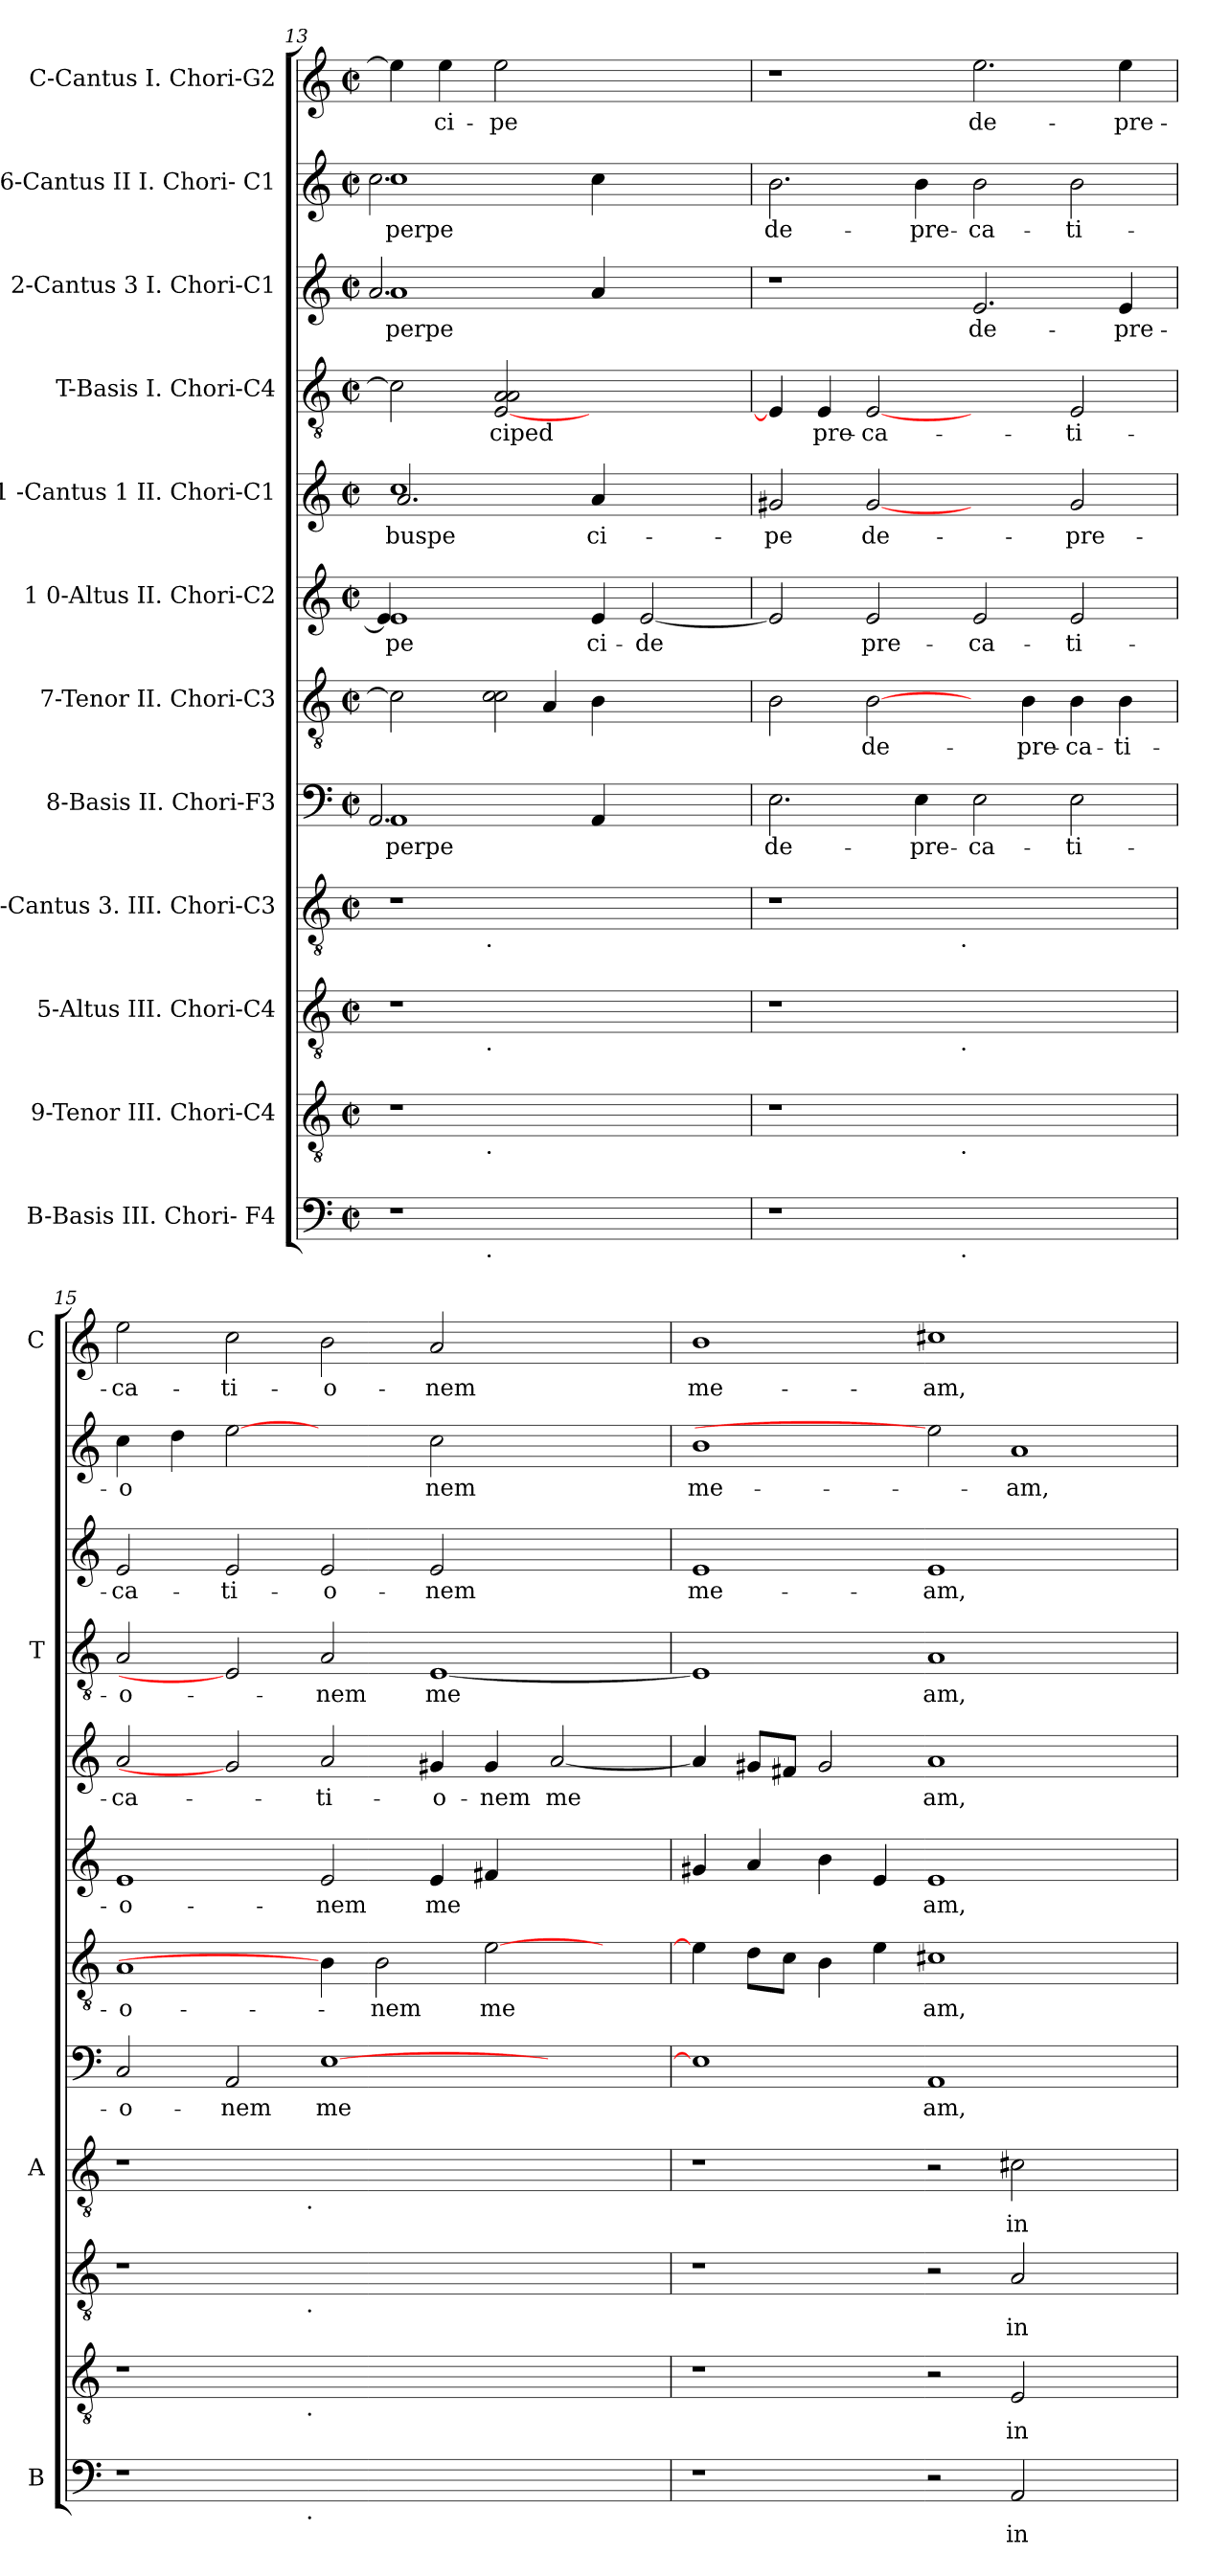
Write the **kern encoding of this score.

**kern	**text	**kern	**text	**kern	**text	**kern	**text	**kern	**text	**kern	**text	**kern	**text	**kern	**text	**kern	**text	**kern	**text	**kern	**text	**kern	**text
*part12	*part12	*part11	*part11	*part10	*part10	*part9	*part9	*part8	*part8	*part7	*part7	*part6	*part6	*part5	*part5	*part4	*part4	*part3	*part3	*part2	*part2	*part1	*part1
*staff12	*staff12	*staff11	*staff11	*staff10	*staff10	*staff9	*staff9	*staff8	*staff8	*staff7	*staff7	*staff6	*staff6	*staff5	*staff5	*staff4	*staff4	*staff3	*staff3	*staff2	*staff2	*staff1	*staff1
*I"B-Basis  III. Chori- F4	*	*I"9-Tenor  III. Chori-C4	*	*I"5-Altus  III. Chori-C4	*	*I"A-Cantus 3.  III. Chori-C3	*	*I"8-Basis  II. Chori-F3	*	*I"7-Tenor  II. Chori-C3	*	*I"1 0-Altus  II. Chori-C2	*	*I"11 -Cantus 1  II. Chori-C1	*	*I"T-Basis  I. Chori-C4	*	*I"1 2-Cantus 3  I. Chori-C1	*	*I"6-Cantus II  I. Chori- C1	*	*I"C-Cantus  I. Chori-G2	*
*I'B	*	*	*	*	*	*I'A	*	*	*	*	*	*	*	*	*	*I'T	*	*	*	*	*	*I'C	*
*clefF4	*	*clefGv2	*	*clefGv2	*	*clefGv2	*	*clefF4	*	*clefGv2	*	*clefG2	*	*clefG2	*	*clefGv2	*	*clefG2	*	*clefG2	*	*clefG2	*
*k[]	*	*k[]	*	*k[]	*	*k[]	*	*k[]	*	*k[]	*	*k[]	*	*k[]	*	*k[]	*	*k[]	*	*k[]	*	*k[]	*
*C:	*	*C:	*	*C:	*	*C:	*	*C:	*	*C:	*	*C:	*	*C:	*	*C:	*	*C:	*	*C:	*	*C:	*
*M2/2	*	*M2/2	*	*M2/2	*	*M2/2	*	*M2/2	*	*M2/2	*	*M2/2	*	*M2/2	*	*M2/2	*	*M2/2	*	*M2/2	*	*M2/2	*
*met(c|)	*	*met(c|)	*	*met(c|)	*	*met(c|)	*	*met(c|)	*	*met(c|)	*	*met(c|)	*	*met(c|)	*	*met(c|)	*	*met(c|)	*	*met(c|)	*	*met(c|)	*
=13	=13	=13	=13	=13	=13	=13	=13	=13	=13	=13	=13	=13	=13	=13	=13	=13	=13	=13	=13	=13	=13	=13	=13
*	*	*	*	*	*	*	*	*^	*	*	*	*	*	*	*	*	*	*	*	*	*	*	*
!	!	!	!	!	!	!	!	!	!	!LO:LY:b:cj	!	!LO:LY:b:cj	!	!LO:LY:b:cj	!	!LO:LY:b:cj	!	!LO:LY:b:cj	!	!LO:LY:b:cj	!	!LO:LY:b:cj	!	!LO:LY:b:cj
*^	*	*^	*	*^	*	*^	*	*	*	*	*^	*	*^	*	*^	*	*	*	*^	*	*^	*	*	*
1r	4ryy	.	1r	4ryy	.	1r	4ryy	.	1r	4ryy	.	1AA	2.AA/	perpe-	2c\]	2.ryy	--	1e	4e/]	-pe	1cc	2.a/	-buspe	2c\]	--	1a	2.a/	perpe-	1cc	2.cc\	perpe-	4ee\]	--
!	!	!	!	!	!	!	!	!	!	!	!	!	!	!	!	!	!	!	!	!	!	!	!	!	!	!	!	!	!	!	!	!	!LO:LY:b:cj
.	8...ryy	.	.	8...ryy	.	.	8...ryy	.	.	8...ryy	.	.	.	.	.	.	.	.	1.ryy	.	.	.	.	.	.	.	.	.	.	.	.	4ee\	-ci-
!	!	!	!	!	!	!	!	!	!	!LO:TX:b:t=.	!	!	!	!	!	!	!	!	!	!	!	!	!	!	!	!	!	!	!	!	!	!	!
!	!	!	!	!	!	!	!LO:TX:b:t=.	!	!	!	!	!	!	!	!	!	!	!	!	!	!	!	!	!	!	!	!	!	!	!	!	!	!
!	!	!	!	!LO:TX:b:t=.	!	!	!	!	!	!	!	!	!	!	!	!	!	!	!	!	!	!	!	!	!	!	!	!	!	!	!	!	!
!	!LO:TX:b:t=.	!	!	!	!	!	!	!	!	!	!	!	!	!	!	!	!	!	!	!	!	!	!	!	!	!	!	!	!	!	!	!	!
.	1ryy	.	.	1ryy	.	.	1ryy	.	.	1ryy	.	.	.	.	.	.	.	.	.	.	.	.	.	.	.	.	.	.	.	.	.	.	.
!	!	!	!	!	!	!	!	!	!	!	!	!	!	!	!	!	!	!	!	!	!	!	!	!	!LO:LY:b:cj	!	!	!	!	!	!	!	!LO:LY:b:cj
.	.	.	.	.	.	.	.	.	.	.	.	.	.	.	2c\ 2c\	.	.	.	.	.	.	.	.	2A/ 2A/ [<2E/	-ciped-	.	.	.	.	.	.	2ee\	-pe
!	!	!	!	!	!	!	!	!	!	!	!	!	!	!	!	!	!LO:LY:b:cj	!	!	!	!	!	!	!	!	!	!	!	!	!	!	!	!
.	.	.	.	.	.	.	.	.	.	.	.	.	2ryy	.	.	4A/	-	.	.	.	.	2ryy	.	.	.	.	2ryy	.	.	2ryy	.	.	.
!	!	!	!	!	!	!	!	!	!	!	!	!	!	!LO:LY:b:cj	!	!	!	!	!	!LO:LY:b:cj	!	!	!LO:LY:b:cj	!	!	!	!	!LO:LY:b:cj	!	!	!LO:LY:b:cj	!	!
2.ryy	.	.	2.ryy	.	.	2.ryy	.	.	2.ryy	.	.	4AA/	.	-	4B\	2ryy	.	4e/	.	ci-	4a/	.	ci-	2.ryy	.	4a/	.	-	4cc\	.	-	2.ryy	.
!	!	!	!	!	!	!	!	!	!	!	!	!	!	!	!	!	!	!	!	!LO:LY:b:cj	!	!	!	!	!	!	!	!	!	!	!	!	!
.	.	.	.	.	.	.	.	.	.	.	.	2ryy	2ryy	.	2ryy	.	.	[<2e/	.	-de-	2ryy	2ryy	.	.	.	2ryy	2ryy	.	2ryy	2ryy	.	.	.
.	4ryy	.	.	4ryy	.	.	4ryy	.	.	4ryy	.	.	.	.	.	.	.	.	.	.	.	.	.	.	.	.	.	.	.	.	.	.	.
.	.	.	.	.	.	.	.	.	.	.	.	.	.	.	.	4ryy	.	.	.	.	.	.	.	.	.	.	.	.	.	.	.	.	.
.	64ryy	.	.	64ryy	.	.	64ryy	.	.	64ryy	.	.	.	.	.	.	.	.	.	.	.	.	.	.	.	.	.	.	.	.	.	.	.
=14	=14	=14	=14	=14	=14	=14	=14	=14	=14	=14	=14	=14	=14	=14	=14	=14	=14	=14	=14	=14	=14	=14	=14	=14	=14	=14	=14	=14	=14	=14	=14	=14	=14
!	!	!	!	!	!	!	!	!	!	!	!	!	!	!LO:LY:b:cj	!	!	!LO:LY:b:cj	!	!	!LO:LY:b:cj	!	!	!LO:LY:b:cj	!	!LO:LY:b:cj	!	!	!	!	!	!LO:LY:b:cj	!	!
*	*	*	*	*	*	*	*	*	*	*	*	*v	*v	*	*	*	*	*v	*v	*	*v	*v	*	*	*	*v	*v	*	*v	*v	*	*	*
*	*	*	*	*	*	*	*	*	*	*	*	*	*	*v	*v	*	*	*	*	*	*	*	*	*	*	*	*	*
1r	2ryy	.	1r	2ryy	.	1r	2ryy	.	1r	2ryy	.	2.E\	de-	2B\	.	2e/]	--	2g#X/	-pe	4E/]	--	1r	.	2.b\	de-	1r	.
!	!	!	!	!	!	!	!	!	!	!	!	!	!	!	!	!	!	!	!	!	!LO:LY:b:cj	!	!	!	!	!	!
.	.	.	.	.	.	.	.	.	.	.	.	.	.	.	.	.	.	.	.	4E/	-pre-	.	.	.	.	.	.
!	!	!	!	!	!	!	!	!	!	!	!	!	!	!	!LO:LY:b:cj	!	!LO:LY:b:cj	!	!LO:LY:b:cj	!	!LO:LY:b:cj	!	!	!	!	!	!
.	4...ryy	.	.	4...ryy	.	.	4...ryy	.	.	4...ryy	.	.	.	[2B\	de-	2e/	-pre-	[2g#	de-	[2E	-ca-	.	.	.	.	.	.
!	!	!	!	!	!	!	!	!	!	!	!	!	!LO:LY:b:cj	!	!	!	!	!	!	!	!	!	!	!	!LO:LY:b:cj	!	!
.	.	.	.	.	.	.	.	.	.	.	.	4E\	-pre-	.	.	.	.	.	.	.	.	.	.	4b\	-pre-	.	.
!	!	!	!	!	!	!	!	!	!	!LO:TX:b:t=.	!	!	!	!	!	!	!	!	!	!	!	!	!	!	!	!	!
!	!	!	!	!	!	!	!LO:TX:b:t=.	!	!	!	!	!	!	!	!	!	!	!	!	!	!	!	!	!	!	!	!
!	!	!	!	!LO:TX:b:t=.	!	!	!	!	!	!	!	!	!	!	!	!	!	!	!	!	!	!	!	!	!	!	!
!	!LO:TX:b:t=.	!	!	!	!	!	!	!	!	!	!	!	!	!	!	!	!	!	!	!	!	!	!	!	!	!	!
.	1ryy	.	.	1ryy	.	.	1ryy	.	.	1ryy	.	.	.	.	.	.	.	.	.	.	.	.	.	.	.	.	.
!	!	!	!	!	!	!	!	!	!	!	!	!	!LO:LY:b:cj	!	!	!	!LO:LY:b:cj	!	!	!	!	!	!LO:LY:b:cj	!	!LO:LY:b:cj	!	!LO:LY:b:cj
1ryy	.	.	1ryy	.	.	1ryy	.	.	1ryy	.	.	2E\	-ca-	4ryy	.	2e/	-ca-	2ryy	.	2ryy	.	2.e/	de-	2b\	-ca-	2.ee\	de-
!	!	!	!	!	!	!	!	!	!	!	!	!	!	!	!LO:LY:b:cj	!	!	!	!	!	!	!	!	!	!	!	!
.	.	.	.	.	.	.	.	.	.	.	.	.	.	4B\	-pre-	.	.	.	.	.	.	.	.	.	.	.	.
!	!	!	!	!	!	!	!	!	!	!	!	!	!LO:LY:b:cj	!	!LO:LY:b:cj	!	!LO:LY:b:cj	!	!LO:LY:b:cj	!	!LO:LY:b:cj	!	!	!	!LO:LY:b:cj	!	!
.	.	.	.	.	.	.	.	.	.	.	.	2E\	-ti-	4B\	-ca-	2e/	-ti-	2g#/	-pre-	2E/	-ti-	.	.	2b\	-ti-	.	.
!	!	!	!	!	!	!	!	!	!	!	!	!	!	!	!LO:LY:b:cj	!	!	!	!	!	!	!	!LO:LY:b:cj	!	!	!	!LO:LY:b:cj
.	.	.	.	.	.	.	.	.	.	.	.	.	.	4B\	-ti-	.	.	.	.	.	.	4e/	-pre-	.	.	4ee\	-pre-
.	32ryy	.	.	32ryy	.	.	32ryy	.	.	32ryy	.	.	.	.	.	.	.	.	.	.	.	.	.	.	.	.	.
=15	=15	=15	=15	=15	=15	=15	=15	=15	=15	=15	=15	=15	=15	=15	=15	=15	=15	=15	=15	=15	=15	=15	=15	=15	=15	=15	=15
!	!	!	!	!	!	!	!	!	!	!	!	!	!LO:LY:b:cj	!	!LO:LY:b:cj	!	!LO:LY:b:cj	!	!LO:LY:b:cj	!	!LO:LY:b:cj	!	!LO:LY:b:cj	!	!LO:LY:b:cj	!	!LO:LY:b:cj
1r	2ryy	.	1r	2ryy	.	1r	2ryy	.	1r	2ryy	.	2C/	-o-	1A	-o-	1e	-o-	2a/	-ca-	2A/	-o-	2e/	-ca-	4cc\	-o-	2ee\	-ca-
!	!	!	!	!	!	!	!	!	!	!	!	!	!	!	!	!	!	!	!	!	!	!	!	!	!LO:LY:b:cj	!	!
.	.	.	.	.	.	.	.	.	.	.	.	.	.	.	.	.	.	.	.	.	.	.	.	4dd\	--	.	.
!	!	!	!	!	!	!	!	!	!	!	!	!	!LO:LY:b:cj	!	!	!	!	!	!	!	!	!	!LO:LY:b:cj	!	!LO:LY:b:cj	!	!LO:LY:b:cj
.	4...ryy	.	.	4...ryy	.	.	4...ryy	.	.	4...ryy	.	2AA/	-nem	.	.	.	.	2g#]	.	2E]	.	2e/	-ti-	[2ee	--	2cc\	-ti-
!	!	!	!	!	!	!	!	!	!	!LO:TX:b:t=.	!	!	!	!	!	!	!	!	!	!	!	!	!	!	!	!	!
!	!	!	!	!	!	!	!LO:TX:b:t=.	!	!	!	!	!	!	!	!	!	!	!	!	!	!	!	!	!	!	!	!
!	!	!	!	!LO:TX:b:t=.	!	!	!	!	!	!	!	!	!	!	!	!	!	!	!	!	!	!	!	!	!	!	!
!	!LO:TX:b:t=.	!	!	!	!	!	!	!	!	!	!	!	!	!	!	!	!	!	!	!	!	!	!	!	!	!	!
.	1ryy	.	.	1ryy	.	.	1ryy	.	.	1ryy	.	.	.	.	.	.	.	.	.	.	.	.	.	.	.	.	.
!	!	!	!	!	!	!	!	!	!	!	!	!	!LO:LY:b:cj	!	!	!	!LO:LY:b:cj	!	!LO:LY:b:cj	!	!LO:LY:b:cj	!	!LO:LY:b:cj	!	!	!	!LO:LY:b:cj
1.ryy	.	.	1.ryy	.	.	1.ryy	.	.	1.ryy	.	.	[>1E	me-	4B\]	.	2e/	-nem	2a/	-ti-	2A/	-nem	2e/	-o-	2ryy	.	2b\	-o-
!	!	!	!	!	!	!	!	!	!	!	!	!	!	!	!LO:LY:b:cj	!	!	!	!	!	!	!	!	!	!	!	!
.	.	.	.	.	.	.	.	.	.	.	.	.	.	2B\	-nem	.	.	.	.	.	.	.	.	.	.	.	.
!	!	!	!	!	!	!	!	!	!	!	!	!	!	!	!	!	!LO:LY:b:cj	!	!LO:LY:b:cj	!	!LO:LY:b:cj	!	!LO:LY:b:cj	!	!LO:LY:b:cj	!	!LO:LY:b:cj
.	.	.	.	.	.	.	.	.	.	.	.	.	.	.	.	4e/	me-	4g#X/	-o-	[<1E	me-	2e/	-nem	2cc\	-nem	2a/	-nem
!	!	!	!	!	!	!	!	!	!	!	!	!	!	!	!LO:LY:b:cj	!	!LO:LY:b:cj	!	!LO:LY:b:cj	!	!	!	!	!	!	!	!
.	.	.	.	.	.	.	.	.	.	.	.	.	.	[>2e\	me-	4f#X/	--	4g#/	-nem	.	.	.	.	.	.	.	.
.	2ryy	.	.	2ryy	.	.	2ryy	.	.	2ryy	.	.	.	.	.	.	.	.	.	.	.	.	.	.	.	.	.
!	!	!	!	!	!	!	!	!	!	!	!	!	!	!	!	!	!	!	!LO:LY:b:cj	!	!	!	!	!	!	!	!
.	.	.	.	.	.	.	.	.	.	.	.	2ryy	.	.	.	2ryy	.	[<2a/	me-	.	.	2ryy	.	2ryy	.	2ryy	.
.	.	.	.	.	.	.	.	.	.	.	.	.	.	4ryy	.	.	.	.	.	.	.	.	.	.	.	.	.
.	32ryy	.	.	32ryy	.	.	32ryy	.	.	32ryy	.	.	.	.	.	.	.	.	.	.	.	.	.	.	.	.	.
=16	=16	=16	=16	=16	=16	=16	=16	=16	=16	=16	=16	=16	=16	=16	=16	=16	=16	=16	=16	=16	=16	=16	=16	=16	=16	=16	=16
!	!	!	!	!	!	!	!	!	!	!	!	!	!LO:LY:b:cj	!	!LO:LY:b:cj	!	!LO:LY:b:cj	!	!LO:LY:b:cj	!	!LO:LY:b:cj	!	!LO:LY:b:cj	!	!LO:LY:b:cj	!	!LO:LY:b:cj
*v	*v	*	*	*	*	*v	*v	*	*v	*v	*	*	*	*	*	*	*	*	*	*	*	*	*	*	*	*	*
*	*	*v	*v	*	*	*	*	*	*	*	*	*	*	*	*	*	*	*	*	*	*	*	*	*
1r	.	1r	.	1r	.	1r	.	1E]	--	4e\]	--	4g#X/	--	4a/]	--	1E]	--	1e	me-	1b	me-	1b	me-
!	!	!	!	!	!	!	!	!	!	!	!LO:LY:b:cj	!	!LO:LY:b:cj	!	!LO:LY:b:cj	!	!	!	!	!	!	!	!
.	.	.	.	.	.	.	.	.	.	8d\L	--	4a/	--	8g#X/L	--	.	.	.	.	.	.	.	.
!	!	!	!	!	!	!	!	!	!	!	!LO:LY:b:cj	!	!	!	!LO:LY:b:cj	!	!	!	!	!	!	!	!
.	.	.	.	.	.	.	.	.	.	8c\J	--	.	.	8f#X/J	--	.	.	.	.	.	.	.	.
!	!	!	!	!	!	!	!	!	!	!	!LO:LY:b:cj	!	!LO:LY:b:cj	!	!LO:LY:b:cj	!	!	!	!	!	!	!	!
.	.	.	.	.	.	.	.	.	.	4B\	--	4b\	--	2g#/	--	.	.	.	.	.	.	.	.
!	!	!	!	!	!	!	!	!	!	!	!LO:LY:b:cj	!	!LO:LY:b:cj	!	!	!	!	!	!	!	!	!	!
.	.	.	.	.	.	.	.	.	.	4e\	--	4e/	--	.	.	.	.	.	.	.	.	.	.
!	!	!	!	!	!	!	!	!	!LO:LY:b:cj	!	!LO:LY:b:cj	!	!LO:LY:b:cj	!	!LO:LY:b:cj	!	!LO:LY:b:cj	!	!LO:LY:b:cj	!	!	!	!LO:LY:b:cj
2r	.	2r	.	2r	.	2r	.	1AA	-am,	1c#X	-am,	1e	-am,	1a	-am,	1A	-am,	1e	-am,	2ee]	.	1cc#X	-am,
!	!LO:LY:b:cj	!	!LO:LY:b:cj	!	!LO:LY:b:cj	!	!LO:LY:b:cj	!	!	!	!	!	!	!	!	!	!	!	!	!	!LO:LY:b:cj	!	!
2AA/	in	2E/	in	2A/	in	2c#X\	in	.	.	.	.	.	.	.	.	.	.	.	.	1a	-am,	.	.
2ryy	.	2ryy	.	2ryy	.	2ryy	.	2ryy	.	2ryy	.	2ryy	.	2ryy	.	2ryy	.	2ryy	.	.	.	2ryy	.
=	=	=	=	=	=	=	=	=	=	=	=	=	=	=	=	=	=	=	=	=	=	=	=
*-	*-	*-	*-	*-	*-	*-	*-	*-	*-	*-	*-	*-	*-	*-	*-	*-	*-	*-	*-	*-	*-	*-	*-
